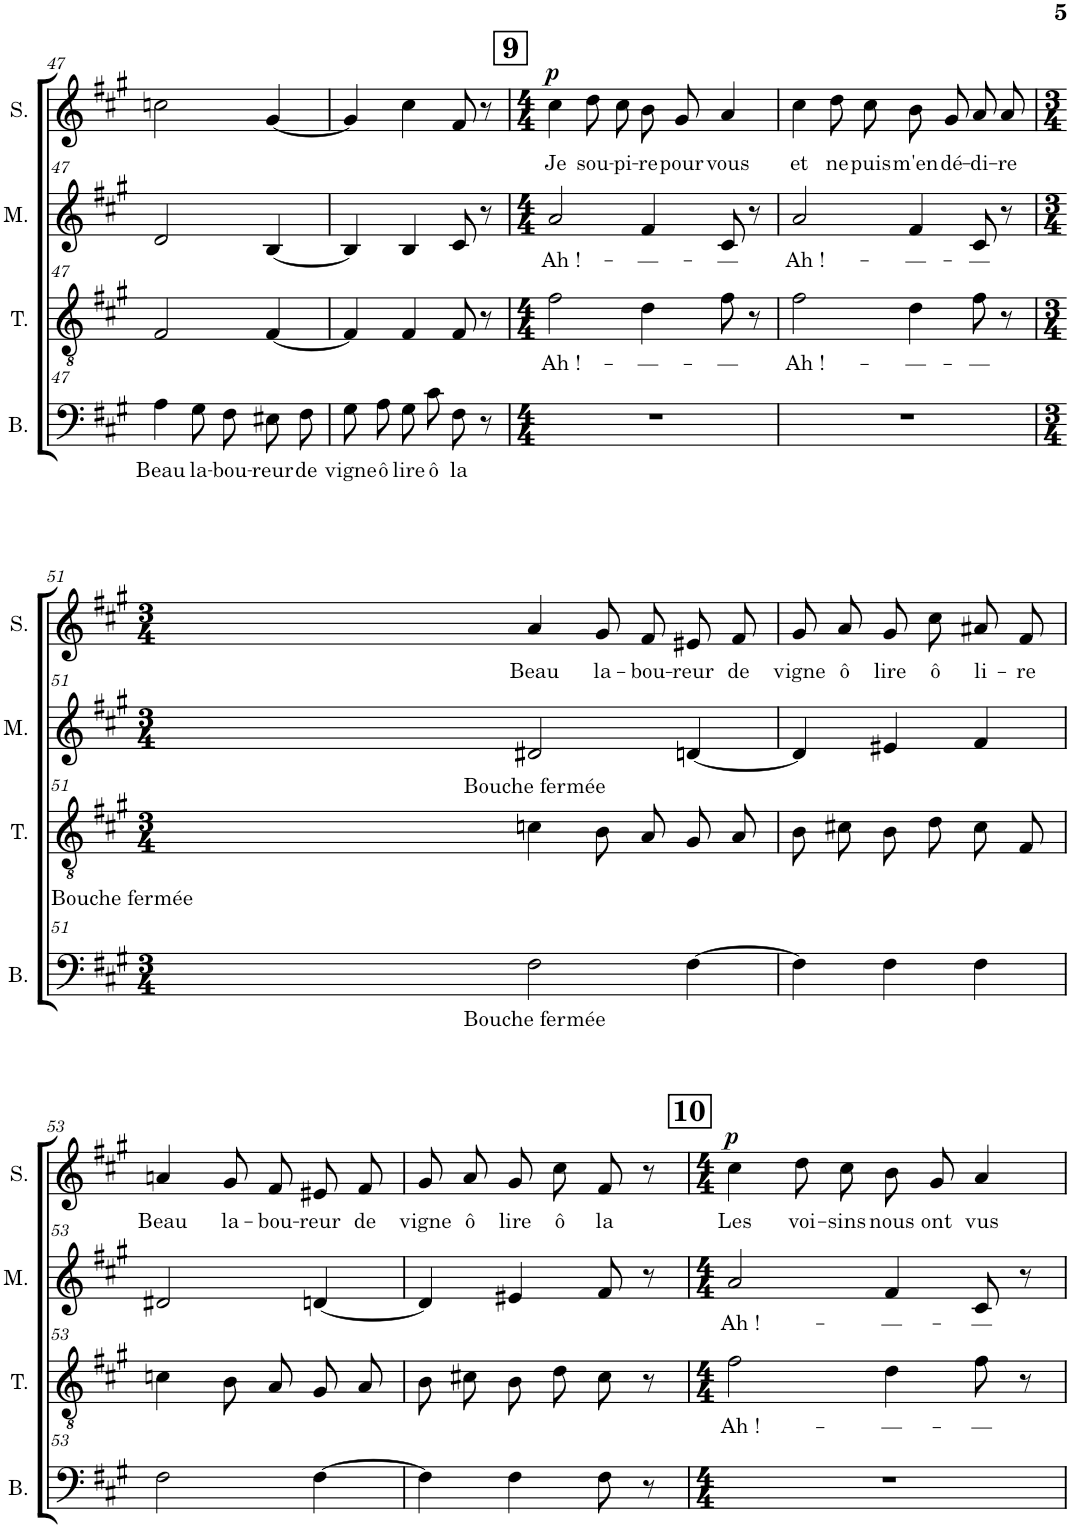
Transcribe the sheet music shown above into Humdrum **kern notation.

**kern	**text	**kern	**text	**kern	**text	**kern	**text	**dynam
*part4	*part4	*part3	*part3	*part2	*part2	*part1	*part1	*part1
*staff4	*staff4	*staff3	*staff3	*staff2	*staff2	*staff1	*staff1	*staff1
*I"Basse	*	*I"Ténor	*	*I"Mezzo	*	*I"Soprano	*	*
*I'B.	*	*I'T.	*	*I'M.	*	*I'S.	*	*
!!LO:PB:g=z
*clefF4	*	*clefGv2	*	*clefG2	*	*clefG2	*	*
*k[f#c#g#]	*	*k[f#c#g#]	*	*k[f#c#g#]	*	*k[f#c#g#]	*	*
*M3/4	*	*M3/4	*	*M3/4	*	*M3/4	*	*
=47	=47	=47	=47	=47	=47	=47	=47	=47
!	!LO:LY:b	!	!	!	!	!	!	!
4A\	Beau	2F#/	.	2d/	.	2ccn\	.	.
!	!LO:LY:b	!	!	!	!	!	!	!
8G#\L	la-	.	.	.	.	.	.	.
!	!LO:LY:b	!	!	!	!	!	!	!
8F#\J	-bou-	.	.	.	.	.	.	.
!	!LO:LY:b	!	!	!	!	!	!	!
8E#X\L	-reur	[4F#/	.	[4B/	.	[4g#/	.	.
!	!LO:LY:b	!	!	!	!	!	!	!
8F#\J	de	.	.	.	.	.	.	.
=48	=48	=48	=48	=48	=48	=48	=48	=48
!	!LO:LY:b	!	!	!	!	!	!	!
8G#\L	vigne	4F#/]	.	4B/]	.	4g#/]	.	.
!	!LO:LY:b	!	!	!	!	!	!	!
8A\J	ô	.	.	.	.	.	.	.
!	!LO:LY:b	!	!	!	!	!	!	!
8G#\L	lire	4F#/	.	4B/	.	4cc#\	.	.
!	!LO:LY:b	!	!	!	!	!	!	!
8c#\J	ô	.	.	.	.	.	.	.
!	!LO:LY:b	!	!	!	!	!	!	!
8F#\	la	8F#/	.	8c#/	.	8f#/	.	.
8r	.	8r	.	8r	.	8r	.	.
!!LO:REH:place=s1:a:B:cj:fs=14:t=9
=49	=49	=49	=49	=49	=49	=49	=49	=49
*M4/4	*	*M4/4	*	*M4/4	*	*M4/4	*	*
!	!	!	!LO:LY:b	!	!LO:LY:b	!	!LO:LY:b	!LO:DY:a
1r	.	2f#\	Ah !-	2a/	Ah !-	4cc#\	Je	p
!	!	!	!	!	!	!	!LO:LY:b	!
.	.	.	.	.	.	8dd\L	sou-	.
!	!	!	!	!	!	!	!LO:LY:b	!
.	.	.	.	.	.	8cc#\J	-pi-	.
!	!	!	!LO:LY:b	!	!LO:LY:b	!	!LO:LY:b	!
.	.	4d\	-—-	4f#/	-—-	8b/L	-re	.
!	!	!	!	!	!	!	!LO:LY:b	!
.	.	.	.	.	.	8g#/J	pour	.
!	!	!	!LO:LY:b	!	!LO:LY:b	!	!LO:LY:b	!
.	.	8f#\	-—	8c#/	-—	4a/	vous	.
.	.	8r	.	8r	.	.	.	.
=50	=50	=50	=50	=50	=50	=50	=50	=50
!	!	!	!LO:LY:b	!	!LO:LY:b	!	!LO:LY:b	!
1r	.	2f#\	Ah !-	2a/	Ah !-	4cc#\	et	.
!	!	!	!	!	!	!	!LO:LY:b	!
.	.	.	.	.	.	8dd\L	ne	.
!	!	!	!	!	!	!	!LO:LY:b	!
.	.	.	.	.	.	8cc#\J	puis	.
!	!	!	!LO:LY:b	!	!LO:LY:b	!	!LO:LY:b	!
.	.	4d\	-—-	4f#/	-—-	8b/L	m'en	.
!	!	!	!	!	!	!	!LO:LY:b	!
.	.	.	.	.	.	8g#/J	dé-	.
!	!	!	!LO:LY:b	!	!LO:LY:b	!	!LO:LY:b	!
.	.	8f#\	-—	8c#/	-—	8a/L	-di-	.
!	!	!	!	!	!	!	!LO:LY:b	!
.	.	8r	.	8r	.	8a/J	-re	.
!!LO:LB:g=z
=51	=51	=51	=51	=51	=51	=51	=51	=51
*M3/4	*	*M3/4	*	*M3/4	*	*M3/4	*	*
!	!LO:LY:b	!	!LO:LY:b	!	!LO:LY:b	!	!LO:LY:b	!
2F#\	Bouche fermée	4cn\	Bouche fermée	2d#X/	Bouche fermée	4a/	Beau	.
!	!	!	!	!	!	!	!LO:LY:b	!
.	.	8B/L	.	.	.	8g#/L	la-	.
!	!	!	!	!	!	!	!LO:LY:b	!
.	.	8A/J	.	.	.	8f#/J	-bou-	.
!	!	!	!	!	!	!	!LO:LY:b	!
[4F#\	.	8G#/L	.	[4dn/	.	8e#X/L	-reur	.
!	!	!	!	!	!	!	!LO:LY:b	!
.	.	8A/J	.	.	.	8f#/J	de	.
=52	=52	=52	=52	=52	=52	=52	=52	=52
!	!	!	!	!	!	!	!LO:LY:b	!
4F#\]	.	8B\L	.	4d/]	.	8g#/L	vigne	.
!	!	!	!	!	!	!	!LO:LY:b	!
.	.	8c#X\J	.	.	.	8a/J	ô	.
!	!	!	!	!	!	!	!LO:LY:b	!
4F#\	.	8B\L	.	4e#X/	.	8g#/L	lire	.
!	!	!	!	!	!	!	!LO:LY:b	!
.	.	8d\J	.	.	.	8cc#/J	ô	.
!	!	!	!	!	!	!	!LO:LY:b	!
4F#\	.	8c#/L	.	4f#/	.	8a#X/L	li-	.
!	!	!	!	!	!	!	!LO:LY:b	!
.	.	8F#/J	.	.	.	8f#/J	-re	.
!!LO:LB:g=z
=53	=53	=53	=53	=53	=53	=53	=53	=53
!	!	!	!	!	!	!	!LO:LY:b	!
2F#\	.	4cn\	.	2d#X/	.	4an/	Beau	.
!	!	!	!	!	!	!	!LO:LY:b	!
.	.	8B/L	.	.	.	8g#/L	la-	.
!	!	!	!	!	!	!	!LO:LY:b	!
.	.	8A/J	.	.	.	8f#/J	-bou-	.
!	!	!	!	!	!	!	!LO:LY:b	!
[4F#\	.	8G#/L	.	[4dn/	.	8e#X/L	-reur	.
!	!	!	!	!	!	!	!LO:LY:b	!
.	.	8A/J	.	.	.	8f#/J	de	.
=54	=54	=54	=54	=54	=54	=54	=54	=54
!	!	!	!	!	!	!	!LO:LY:b	!
4F#\]	.	8B\L	.	4d/]	.	8g#/L	vigne	.
!	!	!	!	!	!	!	!LO:LY:b	!
.	.	8c#X\J	.	.	.	8a/J	ô	.
!	!	!	!	!	!	!	!LO:LY:b	!
4F#\	.	8B\L	.	4e#X/	.	8g#/L	lire	.
!	!	!	!	!	!	!	!LO:LY:b	!
.	.	8d\J	.	.	.	8cc#/J	ô	.
!	!	!	!	!	!	!	!LO:LY:b	!
8F#\	.	8c#\	.	8f#/	.	8f#/	la	.
8r	.	8r	.	8r	.	8r	.	.
!!LO:REH:place=s1:a:B:cj:fs=14:t=10
=55	=55	=55	=55	=55	=55	=55	=55	=55
*M4/4	*	*M4/4	*	*M4/4	*	*M4/4	*	*
!	!	!	!LO:LY:b	!	!LO:LY:b	!	!LO:LY:b	!LO:DY:a
1r	.	2f#\	Ah !-	2a/	Ah !-	4cc#\	Les	p
!	!	!	!	!	!	!	!LO:LY:b	!
.	.	.	.	.	.	8dd\L	voi-	.
!	!	!	!	!	!	!	!LO:LY:b	!
.	.	.	.	.	.	8cc#\J	-sins	.
!	!	!	!LO:LY:b	!	!LO:LY:b	!	!LO:LY:b	!
.	.	4d\	-—-	4f#/	-—-	8b/L	nous	.
!	!	!	!	!	!	!	!LO:LY:b	!
.	.	.	.	.	.	8g#/J	ont	.
!	!	!	!LO:LY:b	!	!LO:LY:b	!	!LO:LY:b	!
.	.	8f#\	-—	8c#/	-—	4a/	vus	.
.	.	8r	.	8r	.	.	.	.
=	=	=	=	=	=	=	=	=
*-	*-	*-	*-	*-	*-	*-	*-	*-
